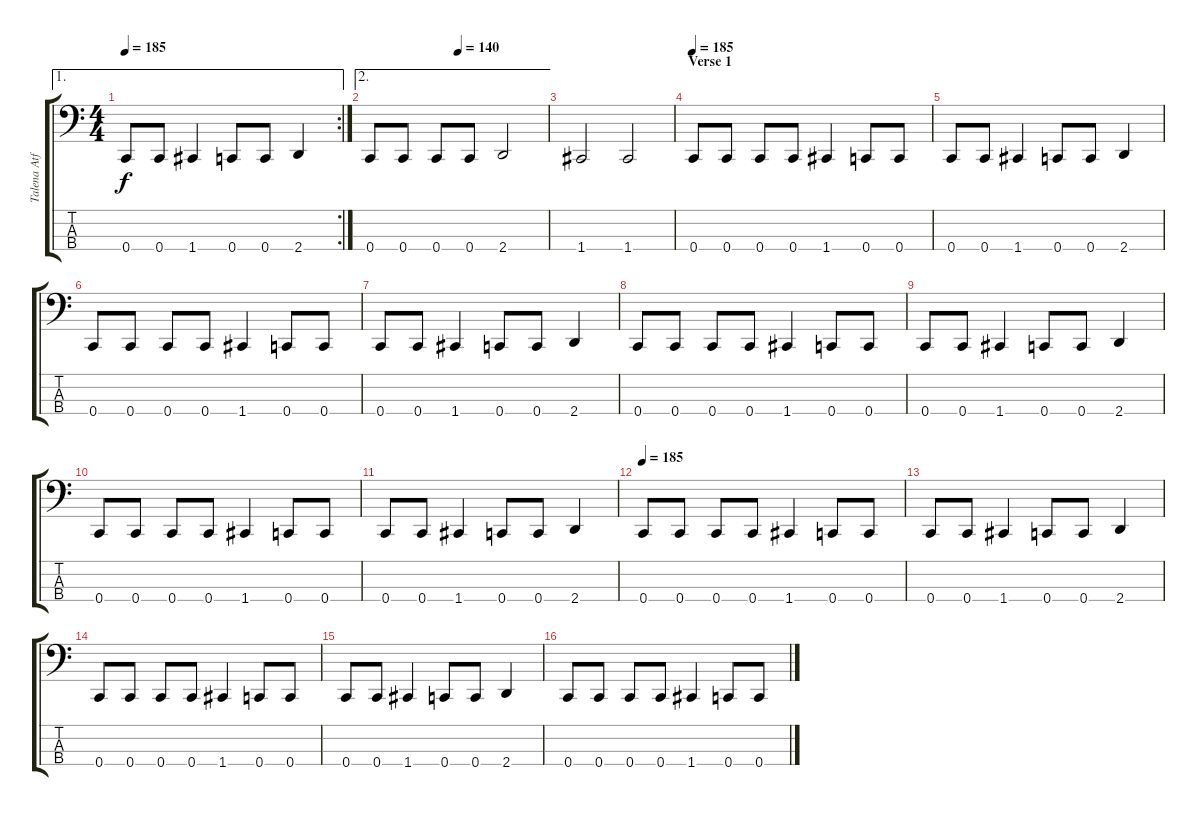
\track ("Talena Atfield - Bass" "Talena Atf") {instrument electricbasspick}
\staff {score tabs}
\tuning (F2 C2 G1 C1) {hide}
\ae 1
\rc 2
\ts (4 4)
\tempo 185
\clef f4
\ks c
0.4.8{dy f} 0.4.8 1.4.4 0.4.8 0.4.8 2.4.4 |
\ae 2
\tempo (140 0.5)
0.4.8 0.4.8 0.4.8 0.4.8 2.4.2 |
1.4.2 1.4.2 |
\section ("" "Verse 1")
\tempo 185
0.4.8{volume 16 balance 8 instrument electricbasspick} 0.4.8 0.4.8 0.4.8 1.4.4 0.4.8 0.4.8 |
0.4.8 0.4.8 1.4.4 0.4.8 0.4.8 2.4.4 |
0.4.8 0.4.8 0.4.8 0.4.8 1.4.4 0.4.8 0.4.8 |
0.4.8 0.4.8 1.4.4 0.4.8 0.4.8 2.4.4 |
0.4.8 0.4.8 0.4.8 0.4.8 1.4.4 0.4.8 0.4.8 |
0.4.8 0.4.8 1.4.4 0.4.8 0.4.8 2.4.4 |
0.4.8 0.4.8 0.4.8 0.4.8 1.4.4 0.4.8 0.4.8 |
0.4.8 0.4.8 1.4.4 0.4.8 0.4.8 2.4.4 |
\tempo 185
0.4.8 0.4.8 0.4.8 0.4.8 1.4.4 0.4.8 0.4.8 |
0.4.8 0.4.8 1.4.4 0.4.8 0.4.8 2.4.4 |
0.4.8 0.4.8 0.4.8 0.4.8 1.4.4 0.4.8 0.4.8 |
0.4.8 0.4.8 1.4.4 0.4.8 0.4.8 2.4.4 |
0.4.8 0.4.8 0.4.8 0.4.8 1.4.4 0.4.8 0.4.8
